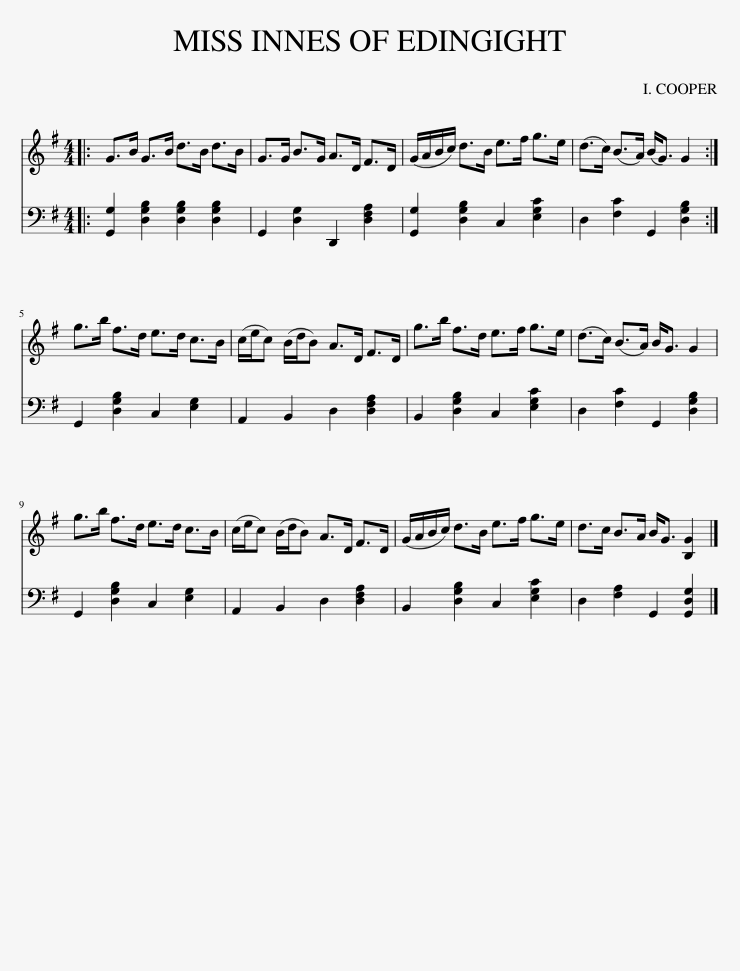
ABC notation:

X:1
%%score 1 2
L:1/8
M:4/4
I:linebreak $
K:G
V:1 treble
V:2 bass
V:1
|: G>B G>B d>B d>B | G>G B>G A>D F>D | (G/A/B/c/) d>B e>f g>e | (d>c) (B>A) (B<G) G2 :|$ g>b f>d e>d c>B | %5
 (c/e/c) (B/d/B) A>D F>D | g>b f>d e>f g>e | (d>c) (B>A) B<G G2 |$ g>b f>d e>d c>B | (c/e/c) (B/d/B) A>D F>D | %10
 (G/A/B/c/) d>B e>f g>e | d>c B>A B<G [B,G]2 |] %12
V:2
|: [G,,G,]2 [D,G,B,]2 [D,G,B,]2 [D,G,B,]2 | G,,2 [D,G,]2 D,,2 [D,F,A,]2 | [G,,G,]2 [D,G,B,]2 C,2 [E,G,C]2 | D,2 [F,C]2 G,,2 [D,G,B,]2 :|$ G,,2 [D,G,B,]2 C,2 [E,G,]2 | %5
 A,,2 B,,2 D,2 [D,F,A,]2 | B,,2 [D,G,B,]2 C,2 [E,G,C]2 | D,2 [F,C]2 G,,2 [D,G,B,]2 |$ G,,2 [D,G,B,]2 C,2 [E,G,]2 | A,,2 B,,2 D,2 [D,F,A,]2 | %10
 B,,2 [D,G,B,]2 C,2 [E,G,C]2 | D,2 [F,A,]2 G,,2 [G,,D,G,]2 |] %12
